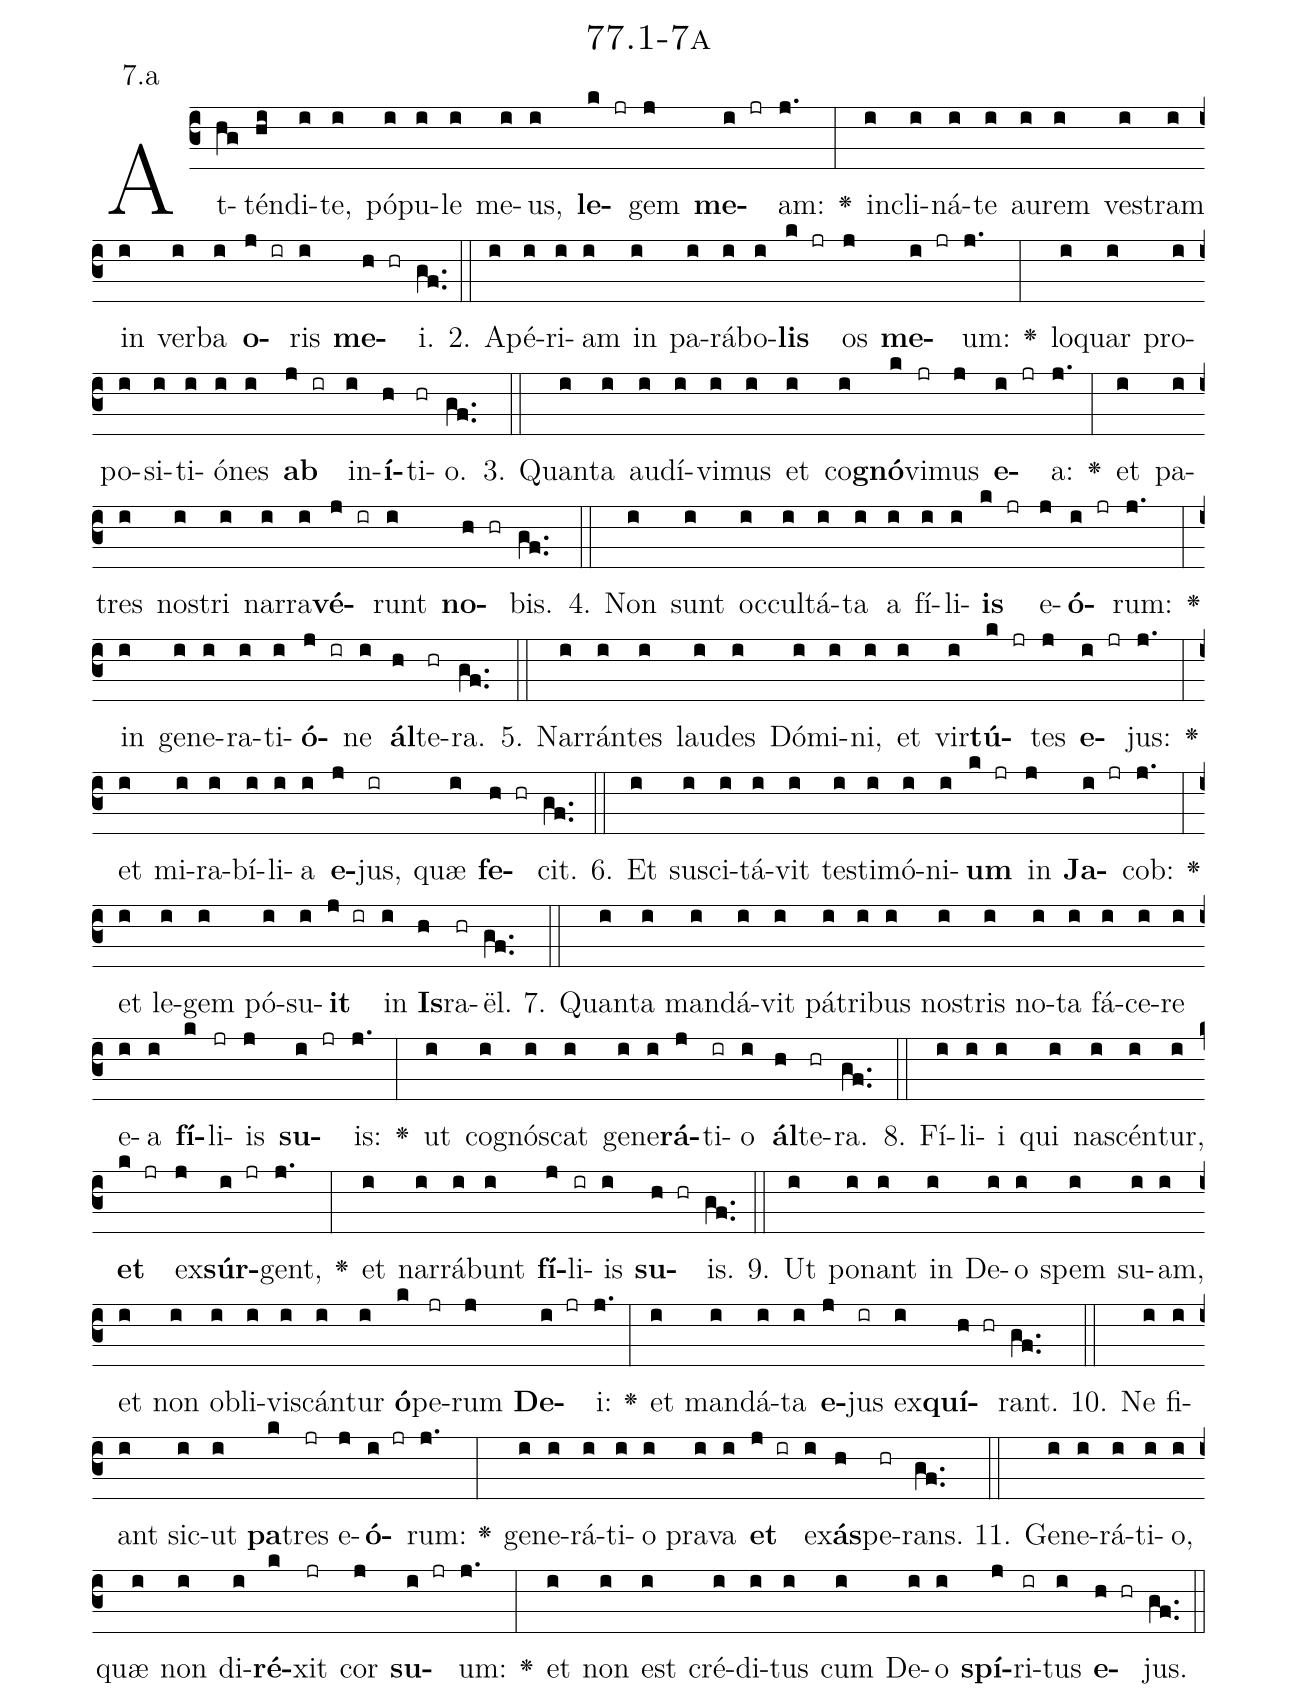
name: 77.1-7a;
annotation: 7.a;
%%
(c3)At(hg)tén(hi)di(i)te,(i) pó(i)pu(i)le(i) me(i)us,(i) <b>le</b>(k jr)gem(j) <b>me</b>(i jr)am:(j.) <v>\greheightstar</v>(:) in(i)cli(i)ná(i)te(i) au(i)rem(i) ves(i)tram(i) in(i) ver(i)ba(i) <b>o</b>(j ir)ris(i) <b>me</b>(h hr)i.(gf..) (::)
2. A(i)pé(i)ri(i)am(i) in(i) pa(i)rá(i)bo(i)<b>lis</b>(k jr) os(j) <b>me</b>(i jr)um:(j.) <v>\greheightstar</v>(:) lo(i)quar(i) pro(i)po(i)si(i)ti(i)ó(i)nes(i) <b>ab</b>(j ir) in(i)<b>í</b>(h)ti(hr)o.(gf..) (::)
3. Quan(i)ta(i) au(i)dí(i)vi(i)mus(i) et(i) co(i)<b>gnó</b>(k)vi(jr)mus(j) <b>e</b>(i jr)a:(j.) <v>\greheightstar</v>(:) et(i) pa(i)tres(i) nos(i)tri(i) nar(i)ra(i)<b>vé</b>(j ir)runt(i) <b>no</b>(h hr)bis.(gf..) (::)
4. Non(i) sunt(i) oc(i)cul(i)tá(i)ta(i) a(i) fí(i)li(i)<b>is</b>(k jr) e(j)<b>ó</b>(i jr)rum:(j.) <v>\greheightstar</v>(:) in(i) ge(i)ne(i)ra(i)ti(i)<b>ó</b>(j ir)ne(i) <b>ál</b>(h)te(hr)ra.(gf..) (::)
5. Nar(i)rán(i)tes(i) lau(i)des(i) Dó(i)mi(i)ni,(i) et(i) vir(i)<b>tú</b>(k jr)tes(j) <b>e</b>(i jr)jus:(j.) <v>\greheightstar</v>(:) et(i) mi(i)ra(i)bí(i)li(i)a(i) <b>e</b>(j)jus,(ir) quæ(i) <b>fe</b>(h hr)cit.(gf..) (::)
6. Et(i) su(i)sci(i)tá(i)vit(i) tes(i)ti(i)mó(i)ni(i)<b>um</b>(k jr) in(j) <b>Ja</b>(i jr)cob:(j.) <v>\greheightstar</v>(:) et(i) le(i)gem(i) pó(i)su(i)<b>it</b>(j ir) in(i) <b>Is</b>(h)ra(hr)ël.(gf..) (::)
7. Quan(i)ta(i) man(i)dá(i)vit(i) pá(i)tri(i)bus(i) nos(i)tris(i) no(i)ta(i) fá(i)ce(i)re(i) e(i)a(i) <b>fí</b>(k)li(jr)is(j) <b>su</b>(i jr)is:(j.) <v>\greheightstar</v>(:) ut(i) co(i)gnós(i)cat(i) ge(i)ne(i)<b>rá</b>(j)ti(ir)o(i) <b>ál</b>(h)te(hr)ra.(gf..) (::)
8. Fí(i)li(i)i(i) qui(i) na(i)scén(i)tur,(i) <b>et</b>(k jr) ex(j)<b>súr</b>(i jr)gent,(j.) <v>\greheightstar</v>(:) et(i) nar(i)rá(i)bunt(i) <b>fí</b>(j)li(ir)is(i) <b>su</b>(h hr)is.(gf..) (::)
9. Ut(i) po(i)nant(i) in(i) De(i)o(i) spem(i) su(i)am,(i) et(i) non(i) ob(i)li(i)vis(i)cán(i)tur(i) <b>ó</b>(k)pe(jr)rum(j) <b>De</b>(i jr)i:(j.) <v>\greheightstar</v>(:) et(i) man(i)dá(i)ta(i) <b>e</b>(j)jus(ir) ex(i)<b>quí</b>(h hr)rant.(gf..) (::)
10. Ne(i) fi(i)ant(i) sic(i)ut(i) <b>pa</b>(k)tres(jr) e(j)<b>ó</b>(i jr)rum:(j.) <v>\greheightstar</v>(:) ge(i)ne(i)rá(i)ti(i)o(i) pra(i)va(i) <b>et</b>(j ir) ex(i)<b>ás</b>(h)pe(hr)rans.(gf..) (::)
11. Ge(i)ne(i)rá(i)ti(i)o,(i) quæ(i) non(i) di(i)<b>ré</b>(k)xit(jr) cor(j) <b>su</b>(i jr)um:(j.) <v>\greheightstar</v>(:) et(i) non(i) est(i) cré(i)di(i)tus(i) cum(i) De(i)o(i) <b>spí</b>(j)ri(ir)tus(i) <b>e</b>(h hr)jus.(gf..) (::)
